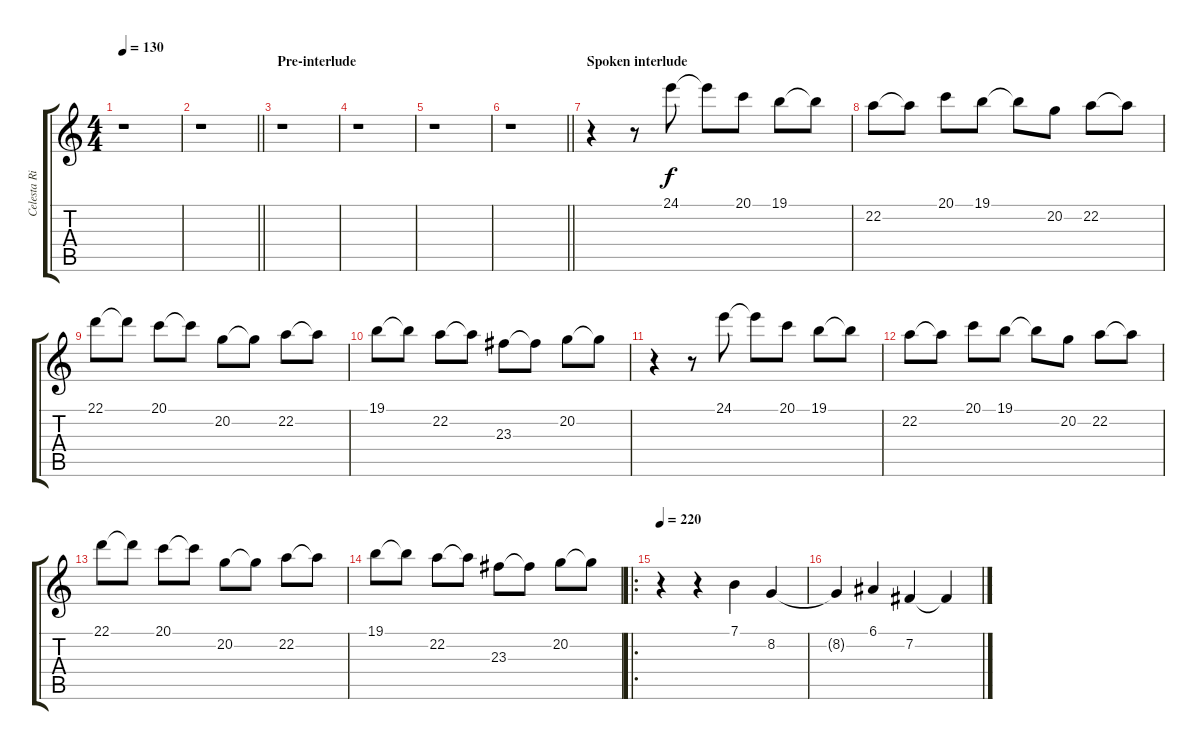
\track ("Celesta Right Hand" "Celesta Ri") {instrument celesta}
\staff {score tabs}
\tuning (E4 B3 G3 D3 A2 E2) {hide}
\ts (4 4)
\tempo 130
\clef g2
\ks c
r.1{dy f} |
\barLineRight lightlight
r.1 |
\section ("" "Pre-interlude")
r.1 |
r.1 |
r.1 |
\barLineRight lightlight
r.1 |
\section ("" "Spoken interlude")
r.4 r.8 24.1.8 24.1{t}.8 20.1.8 19.1.8 19.1{t}.8 |
22.2.8 22.2{t}.8 20.1.8 19.1.8 19.1{t}.8 20.2.8 22.2.8 22.2{t}.8 |
22.1.8 22.1{t}.8 20.1.8 20.1{t}.8 20.2.8 20.2{t}.8 22.2.8 22.2{t}.8 |
19.1.8 19.1{t}.8 22.2.8 22.2{t}.8 23.3.8 23.3{t}.8 20.2.8 20.2{t}.8 |
r.4 r.8 24.1.8 24.1{t}.8 20.1.8 19.1.8 19.1{t}.8 |
22.2.8 22.2{t}.8 20.1.8 19.1.8 19.1{t}.8 20.2.8 22.2.8 22.2{t}.8 |
22.1.8 22.1{t}.8 20.1.8 20.1{t}.8 20.2.8 20.2{t}.8 22.2.8 22.2{t}.8 |
19.1.8 19.1{t}.8 22.2.8 22.2{t}.8 23.3.8 23.3{t}.8 20.2.8 20.2{t}.8 |
\ro
\tempo 220
r.4 r.4 7.1.4 8.2.4 |
8.2{t}.4 6.1.4 7.2.4 7.2{t}.4
